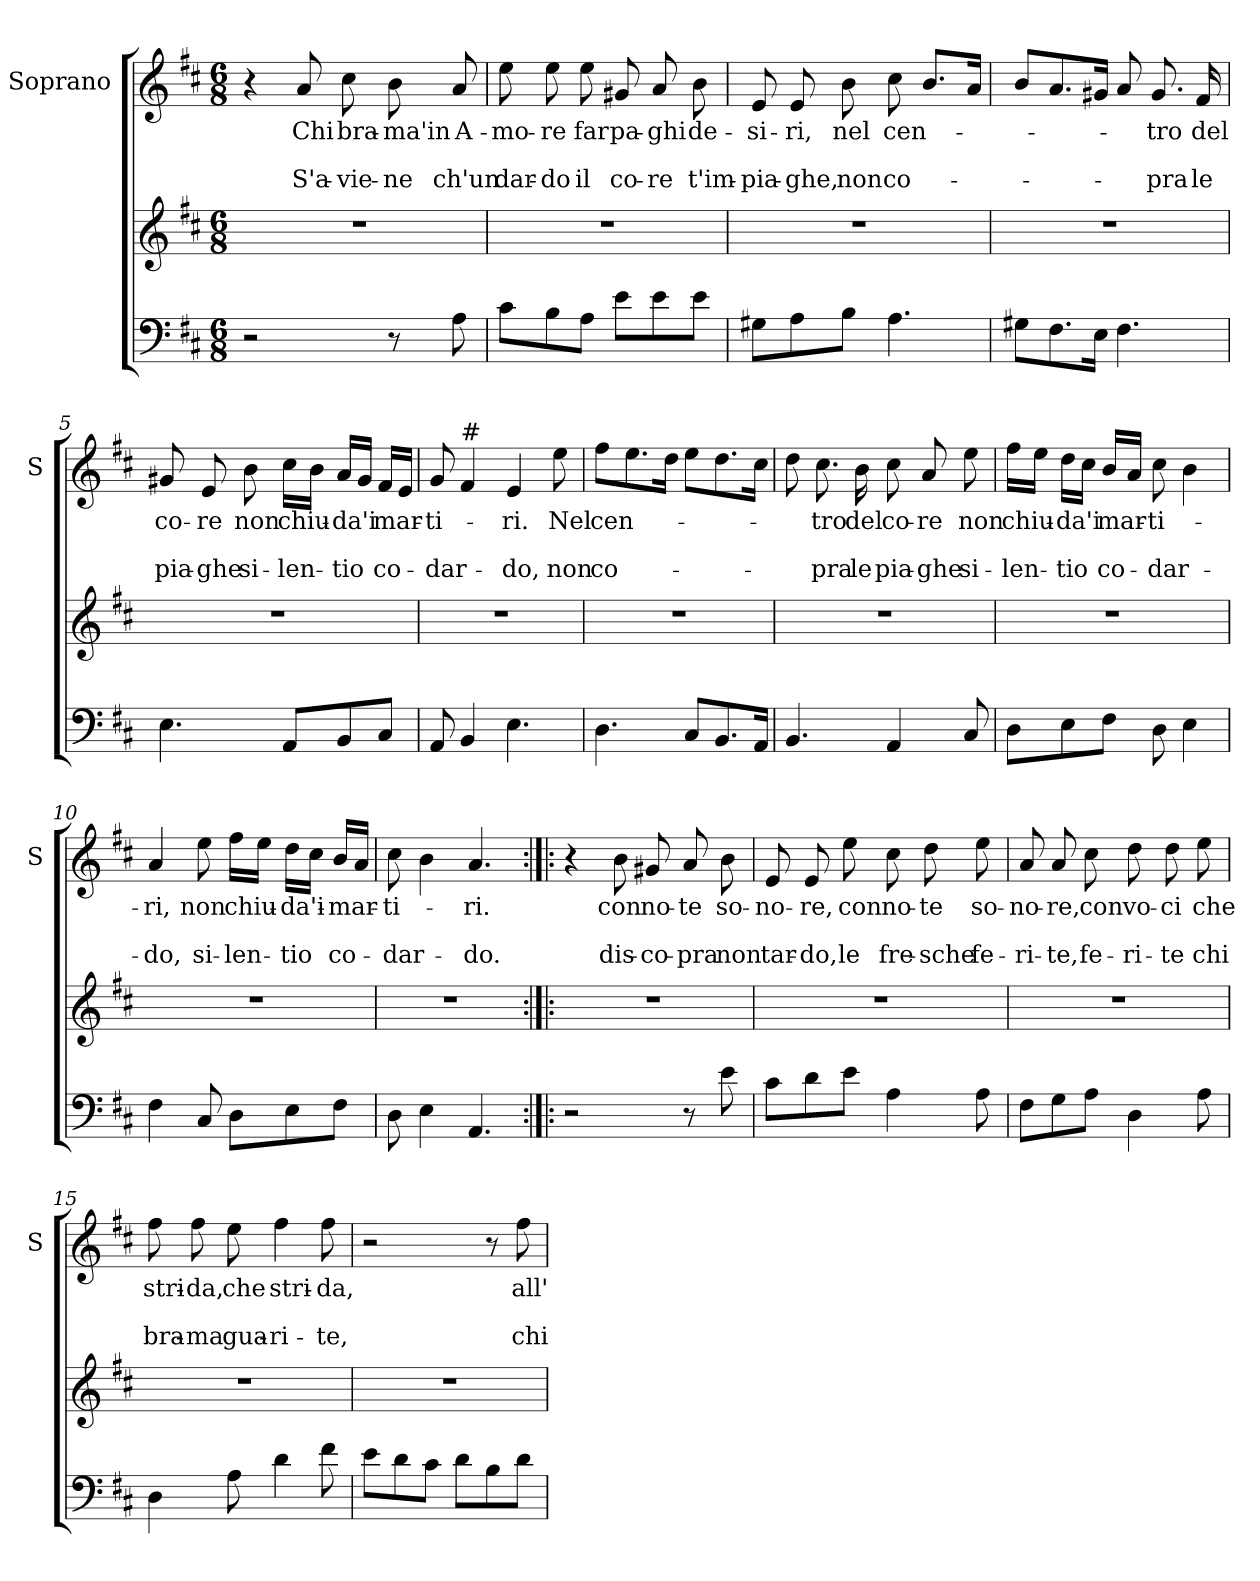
**kern	**kern	**kern	**text	**text	**text
*part2	*part2	*part1	*part1	*part1	*part1
*staff3	*staff2	*staff1	*staff1	*staff1	*staff1
*	*	*I"Soprano	*	*	*
*	*	*I'S	*	*	*
*clefF4	*clefG2	*clefG2	*	*	*
*k[f#c#]	*k[f#c#]	*k[f#c#]	*	*	*
*D:	*D:	*D:	*	*	*
*M6/8	*M6/8	*M6/8	*	*	*
=1	=1	=1	=1	=1	=1
2r	2.r	4r	.	.	.
!	!	!	!LO:LY:b	!	!LO:LY:b
.	.	8a/	Chi	.	S'a-
!	!	!	!LO:LY:b	!	!LO:LY:b
.	.	8cc#\	bra-	.	-vie-
!	!	!	!LO:LY:b	!	!LO:LY:b
8r	.	8b\	-ma'in	.	-ne
!	!	!	!LO:LY:b	!	!LO:LY:b
8A\	.	8a/	A-	.	ch'un
=2	=2	=2	=2	=2	=2
!	!	!	!LO:LY:b	!	!LO:LY:b
8c#\L	2.r	8ee\	-mo-	.	dar-
!	!	!	!LO:LY:b	!	!LO:LY:b
8B\	.	8ee\	-re	.	-do
!	!	!	!LO:LY:b	!	!LO:LY:b
8A\J	.	8ee\	far	.	il
!	!	!	!LO:LY:b	!	!LO:LY:b
8e\L	.	8g#X/	pa-	.	co-
!	!	!	!LO:LY:b	!	!LO:LY:b
8e\	.	8a/	-ghi	.	-re
!	!	!	!LO:LY:b	!	!LO:LY:b
8e\J	.	8b\	de-	.	t'im-
=3	=3	=3	=3	=3	=3
!	!	!	!LO:LY:b	!	!LO:LY:b
8G#X\L	2.r	8e/	-si-	.	-pia-
!	!	!	!LO:LY:b	!	!LO:LY:b
8A\	.	8e/	-ri,	.	-ghe,
!	!	!	!LO:LY:b	!	!LO:LY:b
8B\J	.	8b\	nel	.	non
!	!	!	!LO:LY:b	!	!LO:LY:b
4.A\	.	8cc#\	cen-	.	co-
.	.	8.b/L	.	.	.
.	.	16a/Jk	.	.	.
=4	=4	=4	=4	=4	=4
8G#X\L	2.r	8b/L	.	.	.
8.F#\	.	8.a/	.	.	.
16E\Jk	.	16g#X/Jk	.	.	.
4.F#\	.	8a/	.	.	.
!	!	!	!LO:LY:b	!	!LO:LY:b
.	.	8.g#/	-tro	.	-pra
!	!	!	!LO:LY:b	!	!LO:LY:b
.	.	16f#/	del	.	le
!!LO:LB:g=z
=5	=5	=5	=5	=5	=5
!	!	!	!LO:LY:b	!	!LO:LY:b
4.E\	2.r	8g#X/	co-	.	pia-
!	!	!	!LO:LY:b	!	!LO:LY:b
.	.	8e/	-re	.	-ghe
!	!	!	!LO:LY:b	!	!LO:LY:b
.	.	8b\	non	.	si-
!	!	!	!LO:LY:b	!	!LO:LY:b
8AA/L	.	16cc#\LL	chiu-	.	-len-
.	.	16b\JJ	.	.	.
!	!	!	!LO:LY:b	!	!LO:LY:b
8BB/	.	16a/LL	-da'i	.	-tio
.	.	16g#/JJ	.	.	.
!	!	!	!LO:LY:b	!	!LO:LY:b
8C#/J	.	16f#/LL	mar-	.	co-
.	.	16e/JJ	.	.	.
=6	=6	=6	=6	=6	=6
!	!	!	!LO:LY:b	!	!LO:LY:b
8AA/	2.r	8g/	-ti-	.	-dar-
!	!	!LO:TX:a:t=#	!	!	!
4BB/	.	4f#/	.	.	.
!	!	!	!LO:LY:b	!	!LO:LY:b
4.E\	.	4e/	-ri.	.	-do,
!	!	!	!LO:LY:b	!	!LO:LY:b
.	.	8ee\	Nel	.	non
=7	=7	=7	=7	=7	=7
!	!	!	!LO:LY:b	!	!LO:LY:b
4.D\	2.r	8ff#\L	cen-	.	co-
.	.	8.ee\	.	.	.
.	.	16dd\Jk	.	.	.
8C#/L	.	8ee\L	.	.	.
8.BB/	.	8.dd\	.	.	.
16AA/Jk	.	16cc#\Jk	.	.	.
=8	=8	=8	=8	=8	=8
4.BB/	2.r	8dd\	.	.	.
!	!	!	!LO:LY:b	!	!LO:LY:b
.	.	8.cc#\	-tro	.	-pra
!	!	!	!LO:LY:b	!	!LO:LY:b
.	.	16b\	del	.	le
!	!	!	!LO:LY:b	!	!LO:LY:b
4AA/	.	8cc#\	co-	.	pia-
!	!	!	!LO:LY:b	!	!LO:LY:b
.	.	8a/	-re	.	-ghe
!	!	!	!LO:LY:b	!	!LO:LY:b
8C#/	.	8ee\	non	.	si-
!!LO:LB:g=z
=9	=9	=9	=9	=9	=9
!	!	!	!LO:LY:b	!	!LO:LY:b
8D\L	2.r	16ff#\LL	chiu-	.	-len-
.	.	16ee\JJ	.	.	.
!	!	!	!LO:LY:b	!	!LO:LY:b
8E\	.	16dd\LL	-da'i	.	-tio
.	.	16cc#\JJ	.	.	.
!	!	!	!LO:LY:b	!	!LO:LY:b
8F#\J	.	16b/LL	mar-	.	co-
.	.	16a/JJ	.	.	.
!	!	!	!LO:LY:b	!	!LO:LY:b
8D\	.	8cc#\	-ti-	.	-dar-
4E\	.	4b\	.	.	.
=10	=10	=10	=10	=10	=10
!	!	!	!LO:LY:b	!	!LO:LY:b
4F#\	2.r	4a/	-ri,	.	-do,
!	!	!	!LO:LY:b	!	!LO:LY:b
8C#/	.	8ee\	non	.	si-
!	!	!	!LO:LY:b	!	!LO:LY:b
8D\L	.	16ff#\LL	chiu-	.	-len-
.	.	16ee\JJ	.	.	.
!	!	!	!LO:LY:b	!	!LO:LY:b
8E\	.	16dd\LL	-da'i-	.	-tio
.	.	16cc#\JJ	.	.	.
!	!	!	!LO:LY:b	!	!LO:LY:b
8F#\J	.	16b/LL	-mar-	.	co-
.	.	16a/JJ	.	.	.
=11	=11	=11	=11	=11	=11
!	!	!	!LO:LY:b	!	!LO:LY:b
8D\	2.r	8cc#\	-ti-	.	-dar-
4E\	.	4b\	.	.	.
!	!	!	!LO:LY:b	!	!LO:LY:b
4.AA/	.	4.a/	-ri.	.	-do.
=12:|!|:	=12:|!|:	=12:|!|:	=12:|!|:	=12:|!|:	=12:|!|:
2r	2.r	4r	.	.	.
!	!	!	!LO:LY:b	!	!LO:LY:b
.	.	8b\	con	.	dis-
!	!	!	!LO:LY:b	!	!LO:LY:b
.	.	8g#X/	no-	.	-co-
!	!	!	!LO:LY:b	!	!LO:LY:b
8r	.	8a/	-te	.	-pra
!	!	!	!LO:LY:b	!	!LO:LY:b
8e\	.	8b\	so-	.	non
!!LO:PB:g=z
=13	=13	=13	=13	=13	=13
!	!	!	!LO:LY:b	!	!LO:LY:b
8c#\L	2.r	8e/	-no-	.	tar-
!	!	!	!LO:LY:b	!	!LO:LY:b
8d\	.	8e/	-re,	.	-do,
!	!	!	!LO:LY:b	!	!LO:LY:b
8e\J	.	8ee\	con	.	le
!	!	!	!LO:LY:b	!	!LO:LY:b
4A\	.	8cc#\	no-	.	fre-
!	!	!	!LO:LY:b	!	!LO:LY:b
.	.	8dd\	-te	.	-sche
!	!	!	!LO:LY:b	!	!LO:LY:b
8A\	.	8ee\	so-	.	fe-
=14	=14	=14	=14	=14	=14
!	!	!	!LO:LY:b	!	!LO:LY:b
8F#\L	2.r	8a/	-no-	.	-ri-
!	!	!	!LO:LY:b	!	!LO:LY:b
8G\	.	8a/	-re,	.	-te,
!	!	!	!LO:LY:b	!	!LO:LY:b
8A\J	.	8cc#\	con	.	fe-
!	!	!	!LO:LY:b	!	!LO:LY:b
4D\	.	8dd\	vo-	.	-ri-
!	!	!	!LO:LY:b	!	!LO:LY:b
.	.	8dd\	-ci	.	-te
!	!	!	!LO:LY:b	!	!LO:LY:b
8A\	.	8ee\	che	.	chi
=15	=15	=15	=15	=15	=15
!	!	!	!LO:LY:b	!	!LO:LY:b
4D\	2.r	8ff#\	stri-	.	bra-
!	!	!	!LO:LY:b	!	!LO:LY:b
.	.	8ff#\	-da,	.	-ma
!	!	!	!LO:LY:b	!	!LO:LY:b
8A\	.	8ee\	che	.	gua-
!	!	!	!LO:LY:b	!	!LO:LY:b
4d\	.	4ff#\	stri-	.	-ri-
!	!	!	!LO:LY:b	!	!LO:LY:b
8f#\	.	8ff#\	-da,	.	-te,
=16	=16	=16	=16	=16	=16
8e\L	2.r	2r	.	.	.
8d\	.	.	.	.	.
8c#\J	.	.	.	.	.
8d\L	.	.	.	.	.
8B\	.	8r	.	.	.
!	!	!	!LO:LY:b	!	!LO:LY:b
8d\J	.	8ff#\	all'	.	chi
=	=	=	=	=	=
*-	*-	*-	*-	*-	*-
